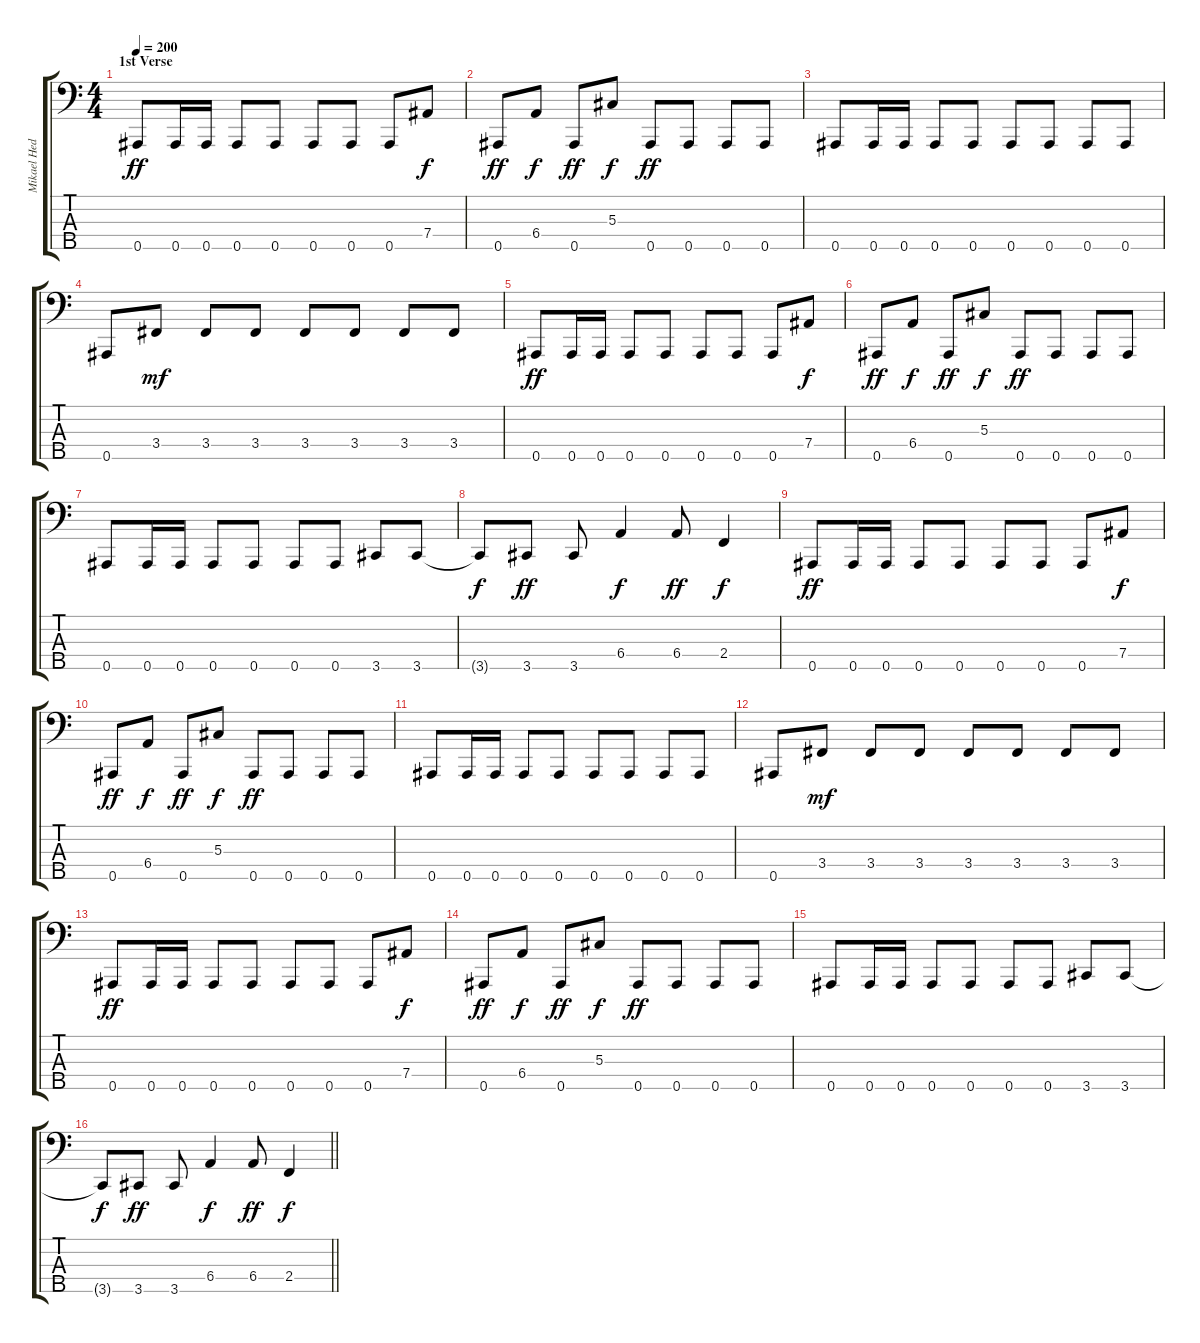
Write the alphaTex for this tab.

\track ("Mikael Hedlund" "Mikael Hed") {instrument electricbassfinger}
\staff {score tabs}
\tuning (Gb2 Db2 Ab1 Eb1 Bb0) {hide}
\ts (4 4)
\section ("" "1st Verse")
\tempo 200
\clef f4
\ks c
0.5.8{dy ff} 0.5.16 0.5.16 0.5.8 0.5.8 0.5.8 0.5.8 0.5.8 7.4.8{dy f} |
0.5.8{dy ff} 6.4.8{dy f} 0.5.8{dy ff} 5.3.8{dy f} 0.5.8{dy ff} 0.5.8 0.5.8 0.5.8 |
0.5.8 0.5.16 0.5.16 0.5.8 0.5.8 0.5.8 0.5.8 0.5.8 0.5.8 |
0.5.8 3.4.8{dy mf} 3.4.8 3.4.8 3.4.8 3.4.8 3.4.8 3.4.8 |
0.5.8{dy ff} 0.5.16 0.5.16 0.5.8 0.5.8 0.5.8 0.5.8 0.5.8 7.4.8{dy f} |
0.5.8{dy ff} 6.4.8{dy f} 0.5.8{dy ff} 5.3.8{dy f} 0.5.8{dy ff} 0.5.8 0.5.8 0.5.8 |
0.5.8 0.5.16 0.5.16 0.5.8 0.5.8 0.5.8 0.5.8 3.5.8 3.5.8 |
3.5{t}.8{dy f} 3.5.8{dy ff} 3.5.8 6.4.4{dy f} 6.4.8{dy ff} 2.4.4{dy f} |
0.5.8{dy ff} 0.5.16 0.5.16 0.5.8 0.5.8 0.5.8 0.5.8 0.5.8 7.4.8{dy f} |
0.5.8{dy ff} 6.4.8{dy f} 0.5.8{dy ff} 5.3.8{dy f} 0.5.8{dy ff} 0.5.8 0.5.8 0.5.8 |
0.5.8 0.5.16 0.5.16 0.5.8 0.5.8 0.5.8 0.5.8 0.5.8 0.5.8 |
0.5.8 3.4.8{dy mf} 3.4.8 3.4.8 3.4.8 3.4.8 3.4.8 3.4.8 |
0.5.8{dy ff} 0.5.16 0.5.16 0.5.8 0.5.8 0.5.8 0.5.8 0.5.8 7.4.8{dy f} |
0.5.8{dy ff} 6.4.8{dy f} 0.5.8{dy ff} 5.3.8{dy f} 0.5.8{dy ff} 0.5.8 0.5.8 0.5.8 |
0.5.8 0.5.16 0.5.16 0.5.8 0.5.8 0.5.8 0.5.8 3.5.8 3.5.8 |
\barLineRight lightlight
3.5{t}.8{dy f} 3.5.8{dy ff} 3.5.8 6.4.4{dy f} 6.4.8{dy ff} 2.4.4{dy f}
